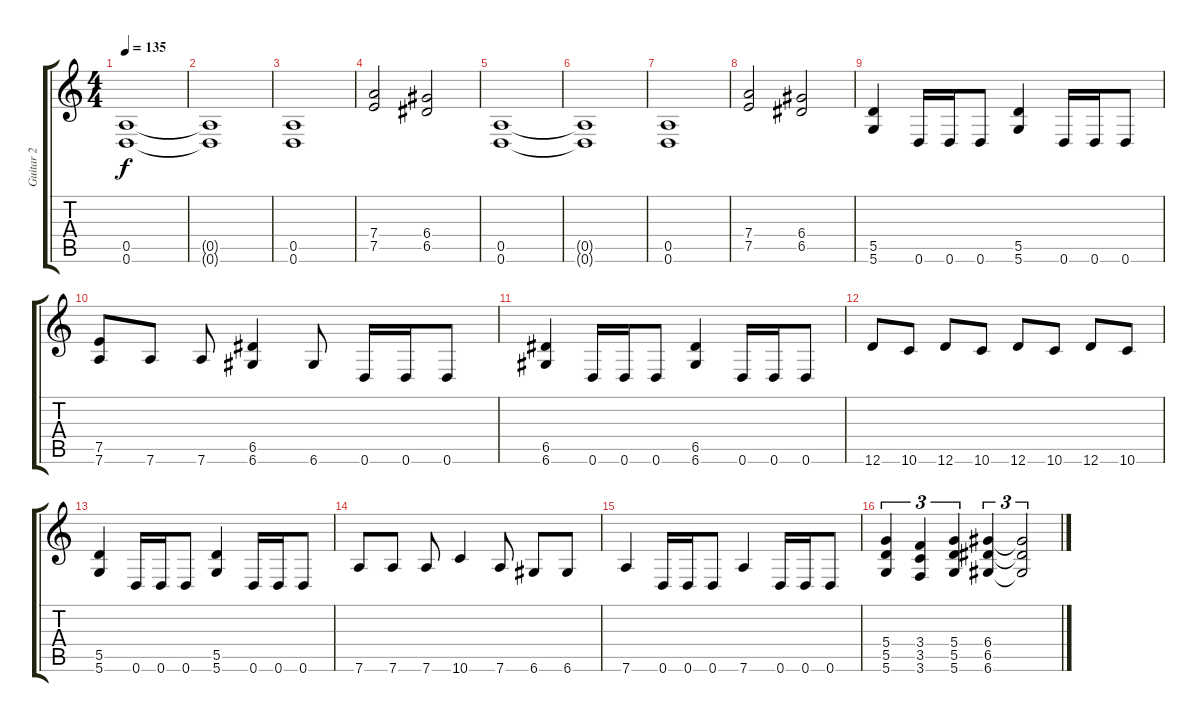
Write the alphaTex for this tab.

\track ("Guitar 2" "Guitar 2") {instrument distortionguitar}
\staff {score tabs}
\tuning (E4 B3 G3 D3 A2 D2) {hide}
\ts (4 4)
\tempo 135
\clef g2
\ks c
(0.5 0.6).1{dy f instrument distortionguitar} |
(0.5{t} 0.6{t}).1 |
(0.5 0.6).1 |
(7.4 7.5).2 (6.4 6.5).2 |
(0.5 0.6).1 |
(0.5{t} 0.6{t}).1 |
(0.5 0.6).1 |
(7.4 7.5).2 (6.4 6.5).2 |
(5.5 5.6).4 0.6.16 0.6.16 0.6.8 (5.5 5.6).4 0.6.16 0.6.16 0.6.8 |
(7.5 7.6).8 7.6.8 7.6.8 (6.5 6.6).4 6.6.8 0.6.16 0.6.16 0.6.8 |
(6.5 6.6).4 0.6.16 0.6.16 0.6.8 (6.5 6.6).4 0.6.16 0.6.16 0.6.8 |
12.6.8 10.6.8 12.6.8 10.6.8 12.6.8 10.6.8 12.6.8 10.6.8 |
(5.5 5.6).4 0.6.16 0.6.16 0.6.8 (5.5 5.6).4 0.6.16 0.6.16 0.6.8 |
7.6.8 7.6.8 7.6.8 10.6.4 7.6.8 6.6.8 6.6.8 |
7.6.4 0.6.16 0.6.16 0.6.8 7.6.4 0.6.16 0.6.16 0.6.8 |
(5.4 5.5 5.6).4{tu (3 2)} (3.4 3.5 3.6).4{tu (3 2)} (5.4 5.5 5.6).4{tu (3 2)} (6.4 6.5 6.6).4{tu (3 2)} (6.4{t} 6.5{t} 6.6{t}).2{tu (3 2)}
